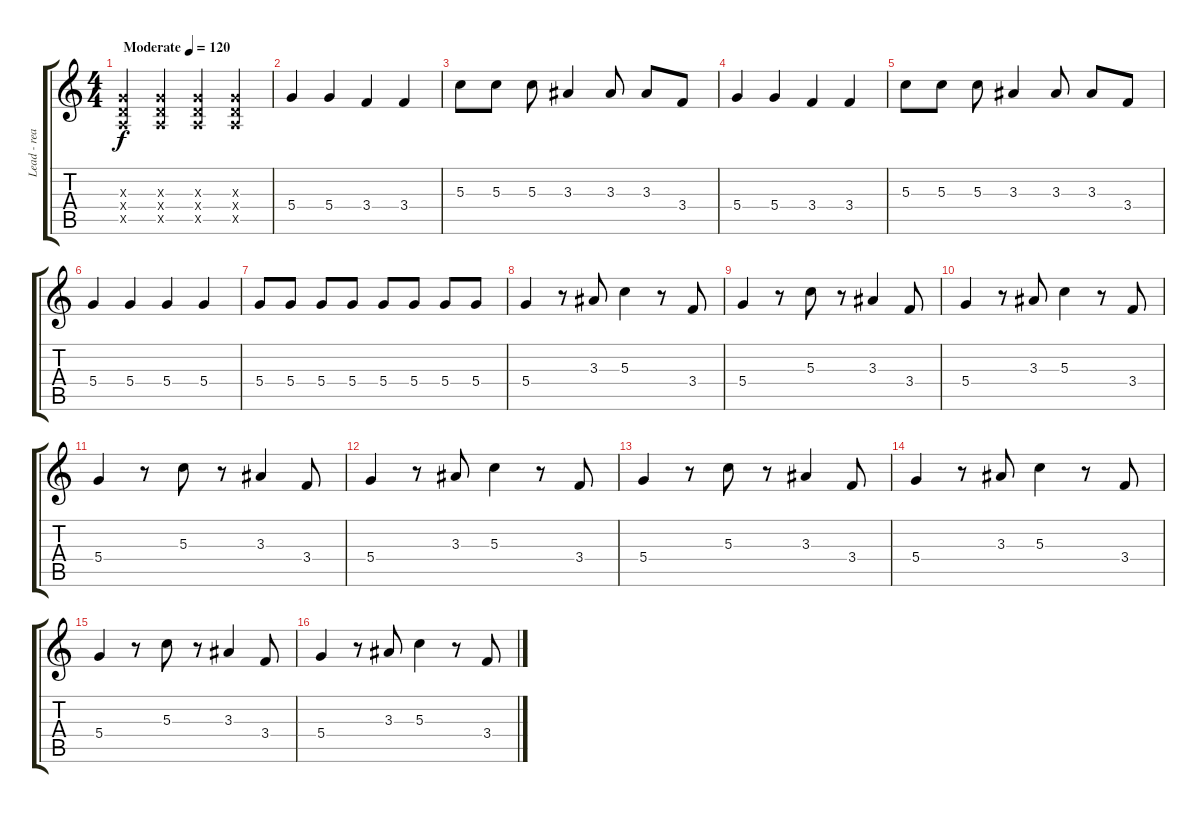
\track ("Lead - real notes (with octave pedal)" "Lead - rea") {instrument overdrivenguitar}
\staff {score tabs}
\tuning (E4 B3 G3 D3 A2 E2) {hide}
\ts (4 4)
\tempo (120 "Moderate")
\clef g2
\ks c
(0.3{x} 0.4{x} 0.5{x}).4{dy f instrument overdrivenguitar} (0.3{x} 0.4{x} 0.5{x}).4 (0.3{x} 0.4{x} 0.5{x}).4 (0.3{x} 0.4{x} 0.5{x}).4 |
5.4.4 5.4.4 3.4.4 3.4.4 |
5.3.8 5.3.8 5.3.8 3.3.4 3.3.8 3.3.8 3.4.8 |
5.4.4 5.4.4 3.4.4 3.4.4 |
5.3.8 5.3.8 5.3.8 3.3.4 3.3.8 3.3.8 3.4.8 |
5.4.4 5.4.4 5.4.4 5.4.4 |
5.4.8 5.4.8 5.4.8 5.4.8 5.4.8 5.4.8 5.4.8 5.4.8 |
5.4.4 r.8 3.3.8 5.3.4 r.8 3.4.8 |
5.4.4 r.8 5.3.8 r.8 3.3.4 3.4.8 |
5.4.4 r.8 3.3.8 5.3.4 r.8 3.4.8 |
5.4.4 r.8 5.3.8 r.8 3.3.4 3.4.8 |
5.4.4 r.8 3.3.8 5.3.4 r.8 3.4.8 |
5.4.4 r.8 5.3.8 r.8 3.3.4 3.4.8 |
5.4.4 r.8 3.3.8 5.3.4 r.8 3.4.8 |
5.4.4 r.8 5.3.8 r.8 3.3.4 3.4.8 |
5.4.4 r.8 3.3.8 5.3.4 r.8 3.4.8
